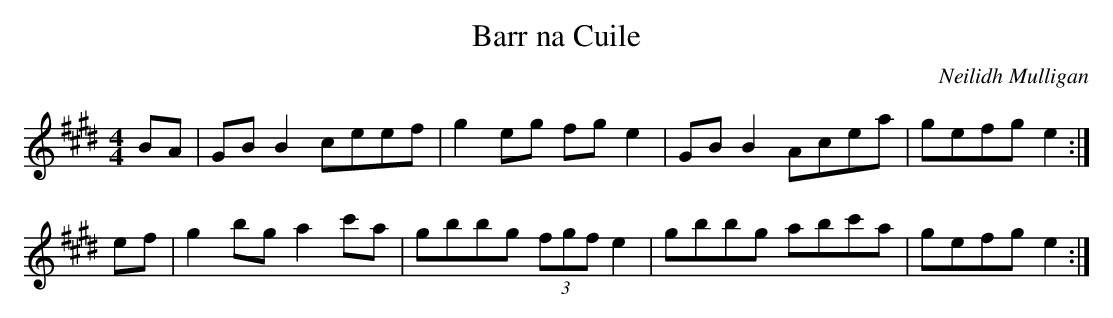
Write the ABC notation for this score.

X:1
T: Barr na Cuile
C: Neilidh Mulligan
L: 1/8
M: 4/4
K: E
BA|GB B2 ceef|g2 eg fg e2|GB B2 Acea|gefg e2 :|
ef|g2 bg a2 c'a|gbbg (3fgf e2|gbbg abc'a|gefg e2 :|
